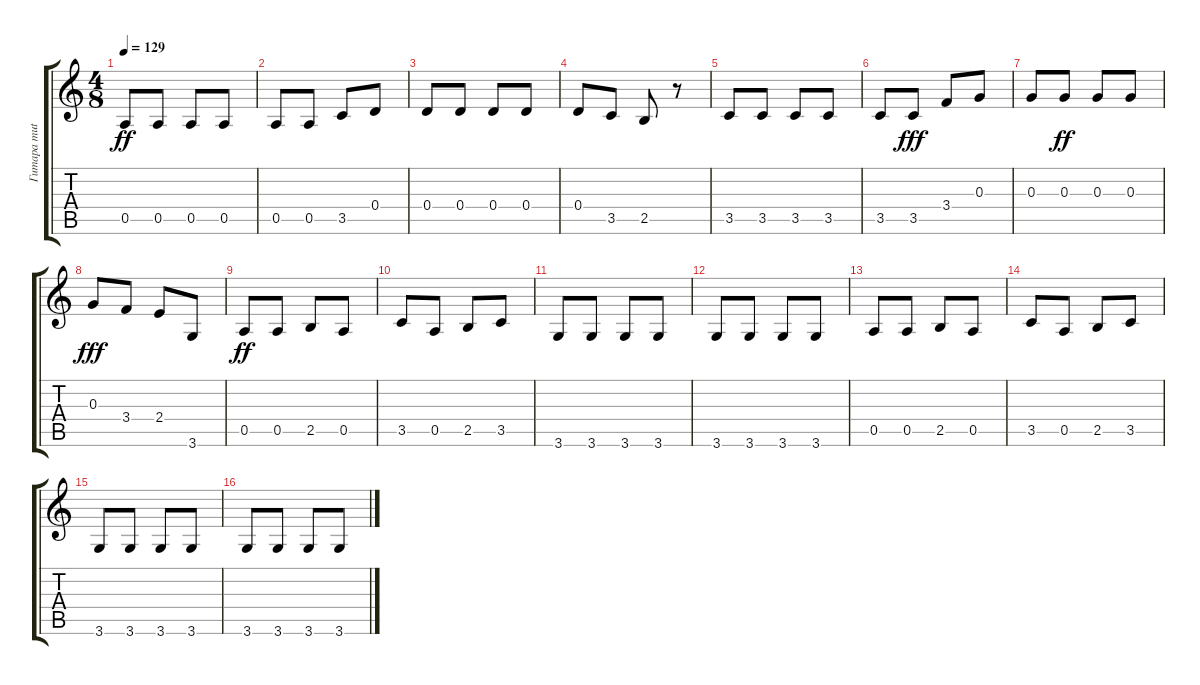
\track ("Гитара muted" "Гитара mut") {instrument electricguitarmuted}
\staff {score tabs}
\tuning (E4 B3 G3 D3 A2 E2) {hide}
\ts (4 8)
\tempo 129
\clef g2
\ks c
0.5.8{dy ff} 0.5.8 0.5.8 0.5.8 |
0.5.8 0.5.8 3.5.8 0.4.8 |
0.4.8 0.4.8 0.4.8 0.4.8 |
0.4.8 3.5.8 2.5.8 r.8 |
3.5.8 3.5.8 3.5.8 3.5.8 |
3.5.8 3.5.8{dy fff} 3.4.8 0.3.8 |
0.3.8 0.3.8{dy ff} 0.3.8 0.3.8 |
0.3.8{dy fff} 3.4.8 2.4.8 3.6.8 |
0.5.8{dy ff} 0.5.8 2.5.8 0.5.8 |
3.5.8 0.5.8 2.5.8 3.5.8 |
3.6.8 3.6.8 3.6.8 3.6.8 |
3.6.8 3.6.8 3.6.8 3.6.8 |
0.5.8 0.5.8 2.5.8 0.5.8 |
3.5.8 0.5.8 2.5.8 3.5.8 |
3.6.8 3.6.8 3.6.8 3.6.8 |
3.6.8 3.6.8 3.6.8 3.6.8
